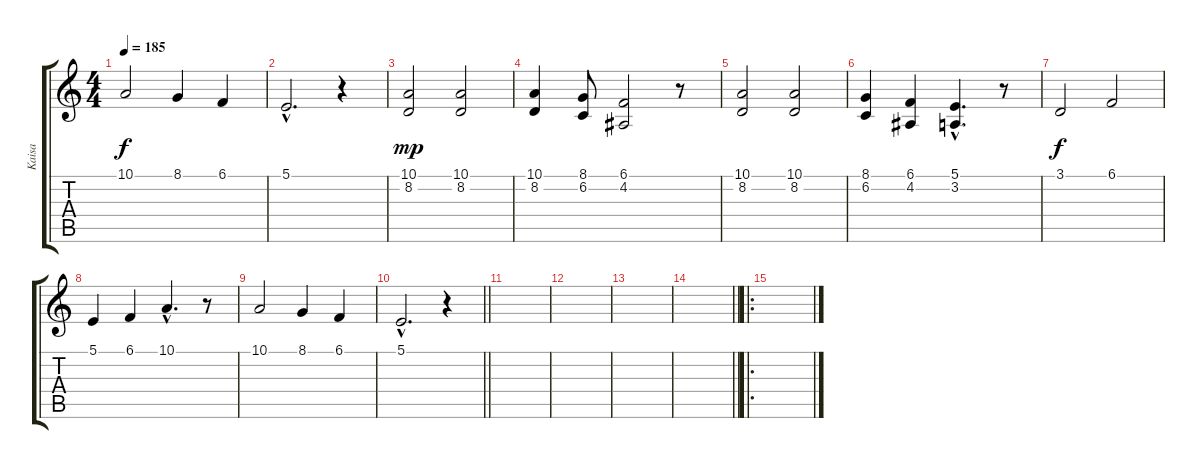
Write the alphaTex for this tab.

\track ("Kaisa" "Kaisa") {instrument cello}
\staff {score tabs}
\tuning (B3 Gb3 D3 A2 E2 B1) {hide}
\ts (4 4)
\tempo 185
\clef g2
\ks c
10.1.2{dy f} 8.1.4 6.1.4 |
5.1{hac}.2{d} r.4 |
(10.1 8.2).2{dy mp} (10.1 8.2).2 |
(10.1 8.2).4 (8.1 6.2).8 (6.1 4.2).2 r.8 |
(10.1 8.2).2 (10.1 8.2).2 |
(8.1 6.2).4 (6.1 4.2).4 (5.1{hac} 3.2{hac}).4{d} r.8 |
3.1.2{dy f} 6.1.2 |
5.1.4 6.1.4 10.1{hac}.4{d} r.8 |
10.1.2 8.1.4 6.1.4 |
\barLineRight lightlight
5.1{hac}.2{d} r.4 |
|
|
|
\barLineRight lightlight
|
\ro
